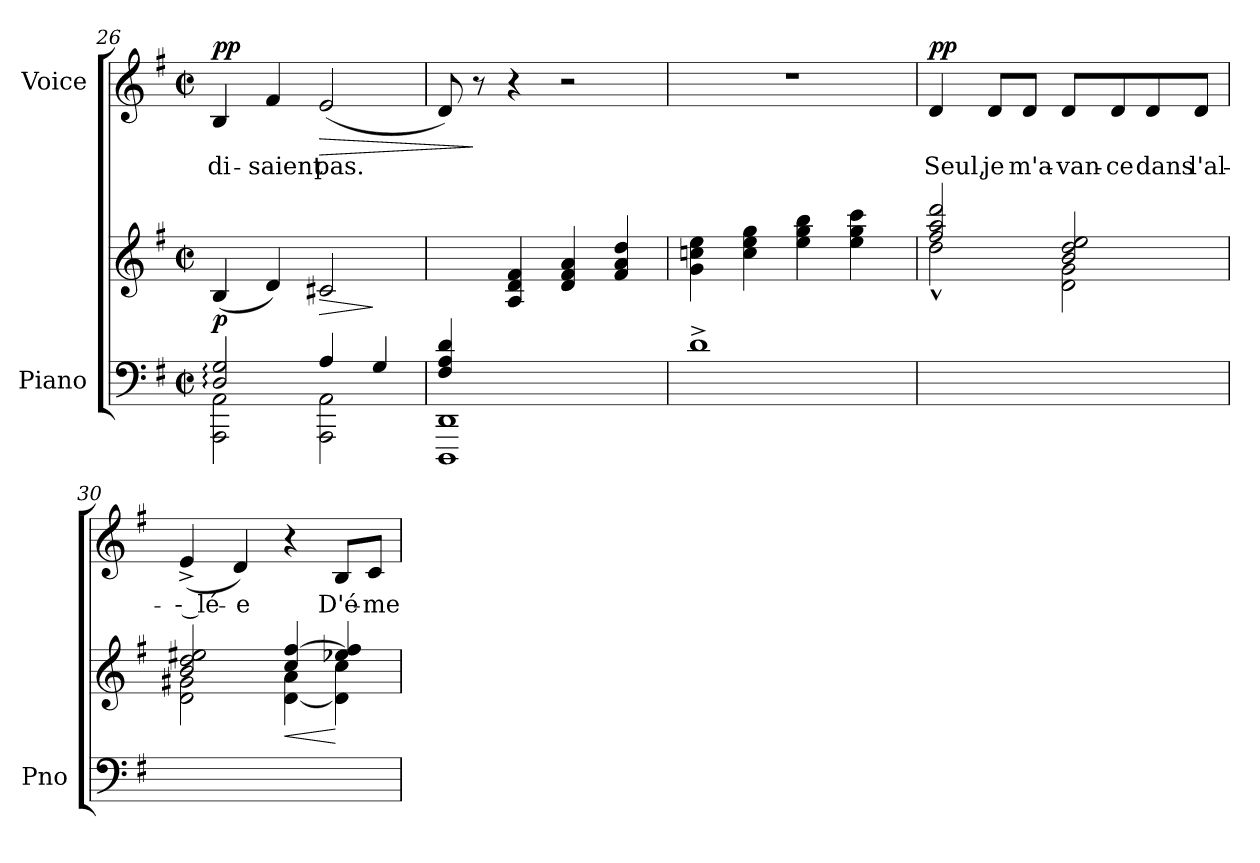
**kern	**kern	**dynam	**kern	**text	**dynam
*part2	*part2	*part2	*part1	*part1	*part1
*staff3	*staff2	*staff2/3	*staff1	*staff1	*staff1
*I"Piano	*	*	*I"Voice	*	*
*I'Pno	*	*	*	*	*
*clefF4	*clefG2	*	*clefG2	*	*
*k[f#]	*k[f#]	*	*k[f#]	*	*
*M2/2	*M2/2	*	*M2/2	*	*
*met(c|)	*met(c|)	*	*met(c|)	*	*
=26	=26	=26	=26	=26	=26
*^	*	*	*	*	*
!	!	!	!LO:DY:b	!	!LO:LY:b	!LO:DY:a
2D/: 2G/:	2AAA\ 2AA\	(<4B/	p	4B/	di-	pp
!	!	!	!	!	!LO:LY:b	!
.	.	4d/)	.	4f#/	-saient	.
!	!	!	!LO:HP:b	!	!LO:LY:b	!LO:HP:b
4A:/	2AAA\ 2AA\	2c#X/	>	(<2e/	pas.	>
4G/	.	.	]	.	.	.
!!LO:LB:g=z
=27	=27	=27	=27	=27	=27	=27
!	!	!	!LO:DY:b	!	!	!
!	!	!	!LO:DY:n=1:b	!	!	!
(>4F#/ 4A/ 4d/	1DDD 1DD	4ryy	other-dynamics p	8d/)	.	.
.	.	.	.	8r	.	]
2.ryy	.	4A/ 4d/ 4f#/	.	4r	.	.
.	.	4d/ 4f#/ 4a/	.	2r	.	.
.	.	4f#/ 4a/ 4dd/	.	.	.	.
*v	*v	*	*	*	*	*
=28	=28	=28	=28	=28	=28
1d^	4g\ 4ccn\ 4ee\	.	1r	.	.
.	4cc\ 4ee\ 4gg\	.	.	.	.
.	4ee\ 4gg\ 4bb\	.	.	.	.
.	4ee\ 4gg\ 4ccc\)	.	.	.	.
=29	=29	=29	=29	=29	=29
*	*^	*	*	*	*
!	!	!	!	!	!LO:LY:b	!LO:DY:a
1ryy	2ff#/ 2aa/ 2ddd/	2dd^^\	.	4d/	Seul,	pp
!	!	!	!	!	!LO:LY:b	!
.	.	.	.	8d/L	je	.
!	!	!	!	!	!LO:LY:b	!
.	.	.	.	8d/J	m'a-	.
!	!	!	!	!	!LO:LY:b	!
.	2b/ 2dd/ 2ee/	2d\ 2g\	.	8d/L	-van-	.
!	!	!	!	!	!LO:LY:b	!
.	.	.	.	8d/	-ce	.
!	!	!	!	!	!LO:LY:b	!
.	.	.	.	8d/	dans	.
!	!	!	!	!	!LO:LY:b	!
.	.	.	.	8d/J	l'al-	.
!!LO:LB:g=z
=30	=30	=30	=30	=30	=30	=30
!	!	!	!	!	!LO:LY:b	!
1ryy	2b/ 2dd/ 2ee#X/	2d\ 2g#X\	.	(<4e^/	-- lé-	.
!	!	!	!	!	!LO:LY:b	!
.	.	.	.	4d/)	-e	.
!	!	!	!LO:HP:b	!	!	!
.	4cc/ [4ff#/	[4d\ 4a\	<	4r	.	.
!	!	!	!	!	!LO:LY:b	!
.	4ee-X/ 4ff#/]	4d\] 4cc\	[	8B/L	D'é-	.
!	!	!	!	!	!LO:LY:b	!
.	.	.	.	8c/J	-me-	.
*	*v	*v	*	*	*	*
=	=	=	=	=	=
*-	*-	*-	*-	*-	*-
